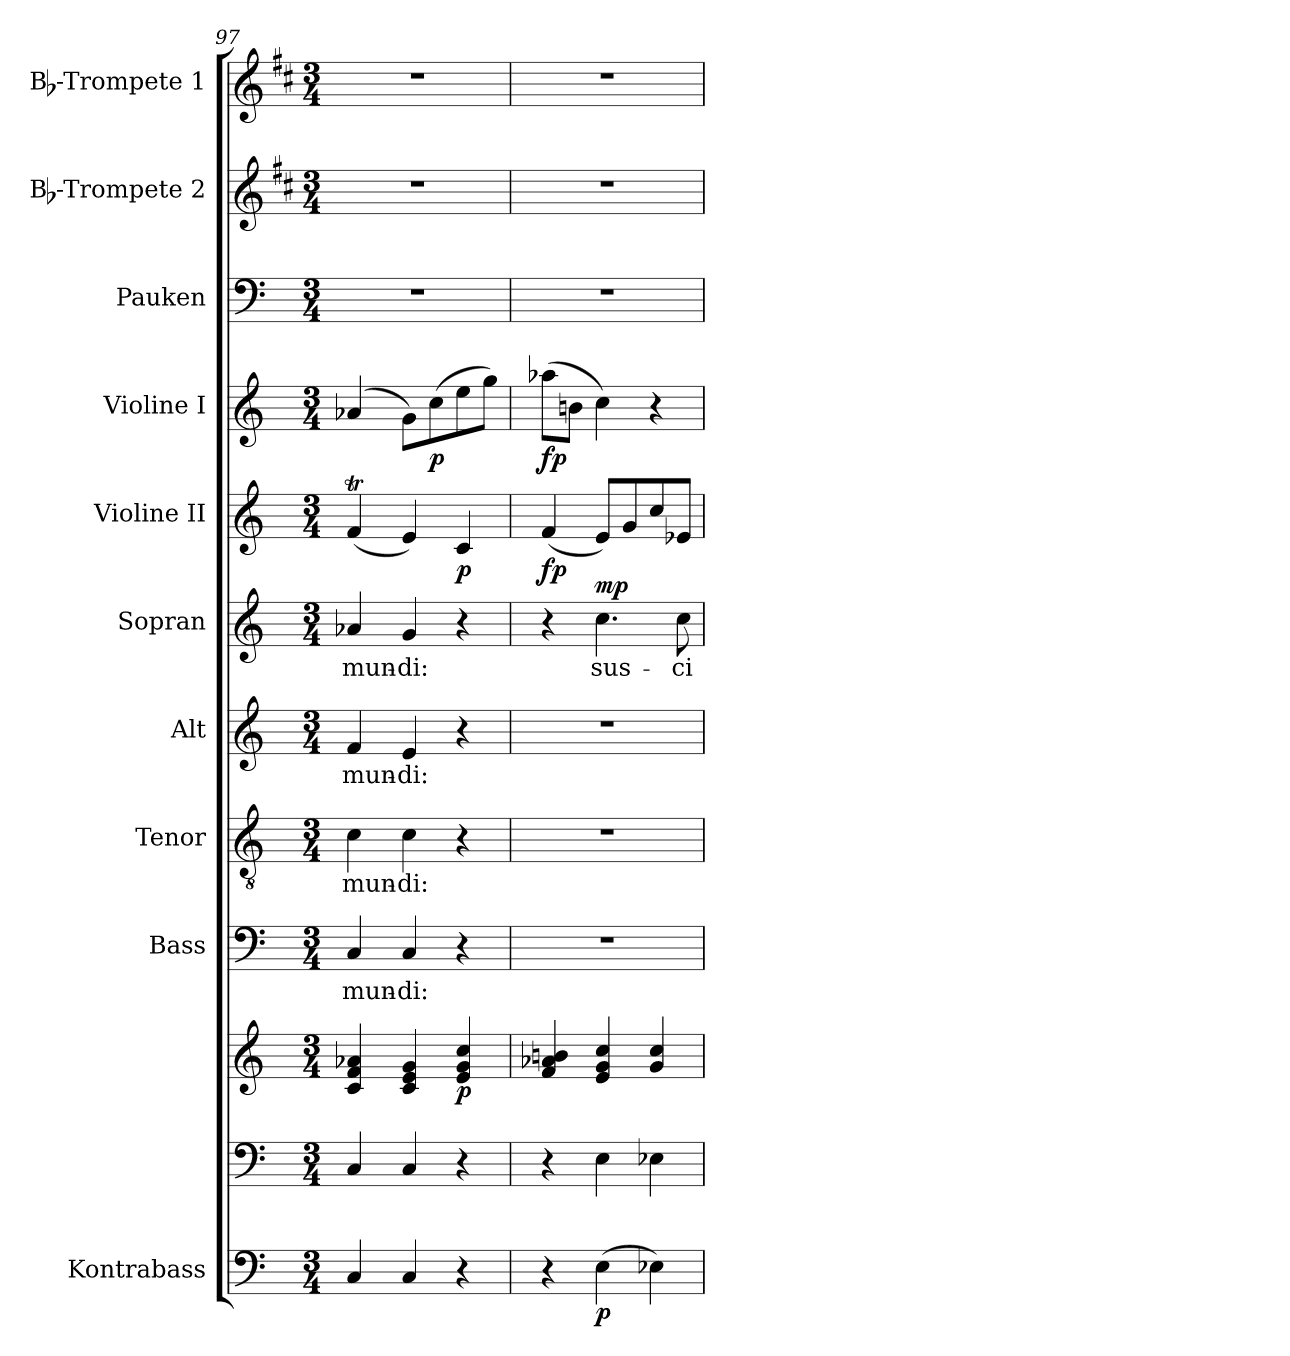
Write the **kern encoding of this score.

**kern	**dynam	**kern	**kern	**dynam	**kern	**text	**kern	**text	**kern	**text	**kern	**text	**dynam	**kern	**dynam	**kern	**dynam	**kern	**kern	**kern
*part11	*part11	*part10	*part10	*part10	*part9	*part9	*part8	*part8	*part7	*part7	*part6	*part6	*part6	*part5	*part5	*part4	*part4	*part3	*part2	*part1
*staff12	*staff12	*staff11	*staff10	*staff10/11	*staff9	*staff9	*staff8	*staff8	*staff7	*staff7	*staff6	*staff6	*staff6	*staff5	*staff5	*staff4	*staff4	*staff3	*staff2	*staff1
*I"Kontrabass	*	*	*	*	*I"Bass	*	*I"Tenor	*	*I"Alt	*	*I"Sopran	*	*	*I"Violine II	*	*I"Violine I	*	*I"Pauken	*I"Bb-Trompete 2	*I"Bb-Trompete 1
*I'Kb.	*	*	*	*	*I'B.	*	*I'T.	*	*I'A.	*	*I'S.	*	*	*I'Vl. II	*	*I'Vl. I	*	*I'Pk.	*I'Bb Trp. 2	*I'Bb Trp. 1
*clefF4	*	*clefF4	*clefG2	*	*clefF4	*	*clefGv2	*	*clefG2	*	*clefG2	*	*	*clefG2	*	*clefG2	*	*clefF4	*clefG2	*clefG2
*ITrd7c12	*	*	*	*	*	*	*	*	*	*	*	*	*	*	*	*	*	*	*ITrd1c2	*ITrd1c2
*k[]	*	*k[]	*k[]	*	*k[]	*	*k[]	*	*k[]	*	*k[]	*	*	*k[]	*	*k[]	*	*k[]	*k[]	*k[]
*C:	*	*C:	*C:	*	*C:	*	*C:	*	*C:	*	*C:	*	*	*C:	*	*C:	*	*C:	*C:	*C:
*M3/4	*	*M3/4	*M3/4	*	*M3/4	*	*M3/4	*	*M3/4	*	*M3/4	*	*	*M3/4	*	*M3/4	*	*M3/4	*M3/4	*M3/4
=97	=97	=97	=97	=97	=97	=97	=97	=97	=97	=97	=97	=97	=97	=97	=97	=97	=97	=97	=97	=97
!	!	!	!	!	!	!LO:LY:b	!	!LO:LY:b	!	!LO:LY:b	!	!LO:LY:b	!	!	!	!	!	!	!	!
4CC/	.	4C/	4c/ 4f/ 4a-X/	.	4C/	mun-	4c\	mun-	4f/	mun-	4a-X/	mun-	.	(<4fT/	.	(4a-X/	.	2.r	2.r	2.r
!	!	!	!	!	!	!LO:LY:b	!	!LO:LY:b	!	!LO:LY:b	!	!LO:LY:b	!	!	!	!	!	!	!	!
4CC/	.	4C/	4c/ 4e/ 4g/	.	4C/	-di:	4c\	-di:	4e/	-di:	4g/	-di:	.	4e/)	.	8g\L)	.	.	.	.
!	!	!	!	!	!	!	!	!	!	!	!	!	!	!	!	!	!LO:DY:b	!	!	!
.	.	.	.	.	.	.	.	.	.	.	.	.	.	.	.	(>8cc\	p	.	.	.
!	!	!	!	!LO:DY:b	!	!	!	!	!	!	!	!	!	!	!LO:DY:b	!	!	!	!	!
4r	.	4r	4e/ 4g/ 4cc/	p	4r	.	4r	.	4r	.	4r	.	.	4c/	p	8ee\	.	.	.	.
.	.	.	.	.	.	.	.	.	.	.	.	.	.	.	.	8gg\J)	.	.	.	.
=98	=98	=98	=98	=98	=98	=98	=98	=98	=98	=98	=98	=98	=98	=98	=98	=98	=98	=98	=98	=98
!	!	!	!	!	!	!	!	!	!	!	!	!	!	!	!LO:DY:b	!	!LO:DY:b	!	!	!
4r	.	4r	4f/ 4a-X/ 4bn/	.	2.r	.	2.r	.	2.r	.	4r	.	.	(<4f/	fp	(>8aa-X\L	fp	2.r	2.r	2.r
.	.	.	.	.	.	.	.	.	.	.	.	.	.	.	.	8bn\J	.	.	.	.
!	!LO:DY:b	!	!	!	!	!	!	!	!	!	!	!LO:LY:b	!LO:DY:a	!	!	!	!	!	!	!
(>4EE\	p	4E\	4e/ 4g/ 4cc/	.	.	.	.	.	.	.	4.cc\	sus-	mp	8e/L)	.	4cc\)	.	.	.	.
.	.	.	.	.	.	.	.	.	.	.	.	.	.	8g/	.	.	.	.	.	.
4EE-X\)	.	4E-X\	4g/ 4cc/	.	.	.	.	.	.	.	.	.	.	8cc/	.	4r	.	.	.	.
!	!	!	!	!	!	!	!	!	!	!	!	!LO:LY:b	!	!	!	!	!	!	!	!
.	.	.	.	.	.	.	.	.	.	.	8cc\	-ci-	.	8e-X/J	.	.	.	.	.	.
=	=	=	=	=	=	=	=	=	=	=	=	=	=	=	=	=	=	=	=	=
*-	*-	*-	*-	*-	*-	*-	*-	*-	*-	*-	*-	*-	*-	*-	*-	*-	*-	*-	*-	*-
